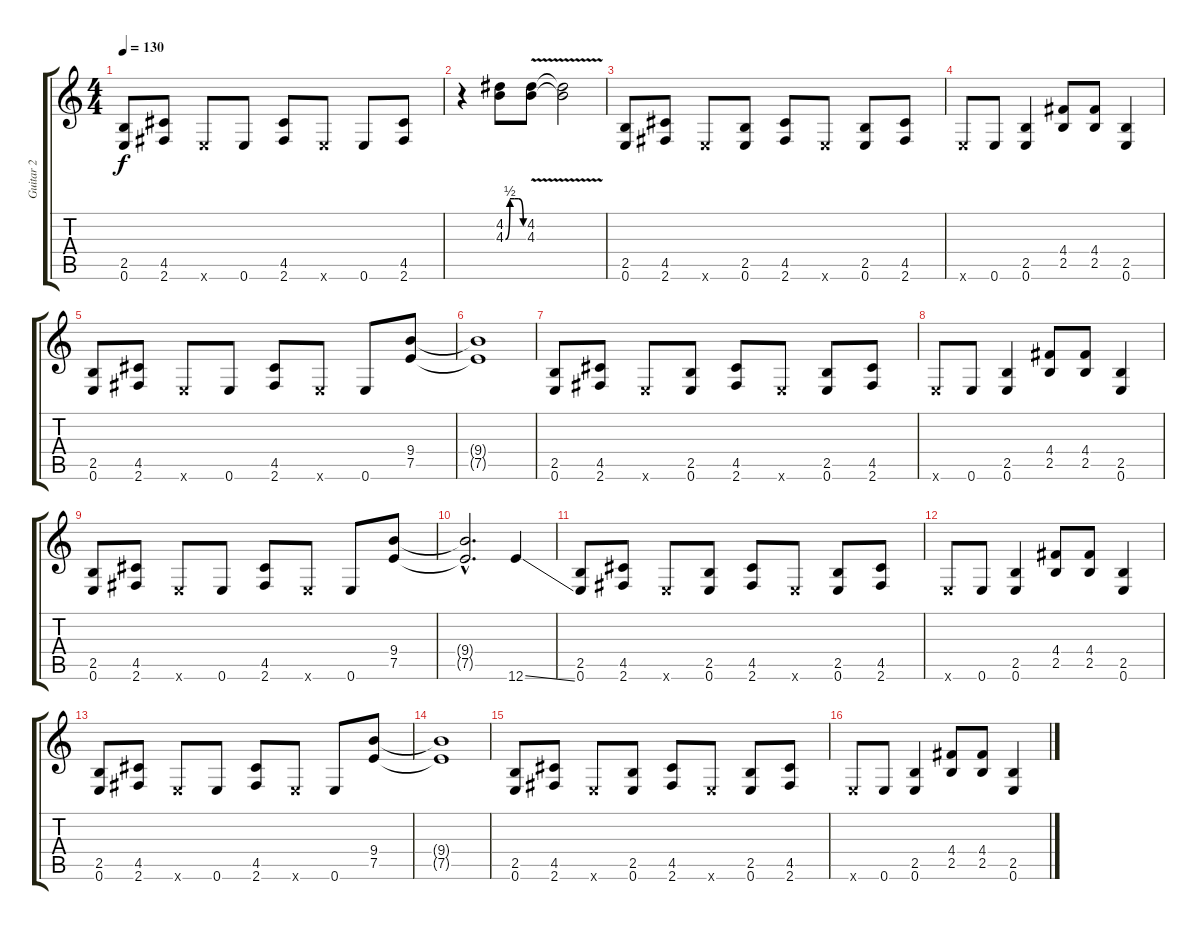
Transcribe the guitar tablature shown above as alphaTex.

\track ("Guitar 2" "Guitar 2") {instrument distortionguitar}
\staff {score tabs}
\tuning (E4 B3 G3 D3 A2 E2) {hide}
\ts (4 4)
\tempo 130
\clef g2
\ks c
(2.5 0.6).8{dy f} (4.5 2.6).8 0.6{x}.8 0.6.8 (4.5 2.6).8 0.6{x}.8 0.6.8 (4.5 2.6).8 |
r.4 (4.2 4.3{be (custom 0 0 15 2 30 2 45 2 60 0)}).8 (4.2{v} 4.3{v}).8 (4.2{t} 4.3{t}).2 |
(2.5 0.6).8 (4.5 2.6).8 0.6{x}.8 (2.5 0.6).8 (4.5 2.6).8 0.6{x}.8 (2.5 0.6).8 (4.5 2.6).8 |
0.6{x}.8 0.6.8 (2.5 0.6).4 (4.4 2.5).8 (4.4 2.5).8 (2.5 0.6).4 |
(2.5 0.6).8 (4.5 2.6).8 0.6{x}.8 0.6.8 (4.5 2.6).8 0.6{x}.8 0.6.8 (9.4 7.5).8 |
(9.4{t} 7.5{t}).1 |
(2.5 0.6).8 (4.5 2.6).8 0.6{x}.8 (2.5 0.6).8 (4.5 2.6).8 0.6{x}.8 (2.5 0.6).8 (4.5 2.6).8 |
0.6{x}.8 0.6.8 (2.5 0.6).4 (4.4 2.5).8 (4.4 2.5).8 (2.5 0.6).4 |
(2.5 0.6).8 (4.5 2.6).8 0.6{x}.8 0.6.8 (4.5 2.6).8 0.6{x}.8 0.6.8 (9.4 7.5).8 |
(9.4{hac t} 7.5{hac t}).2{d} 12.6{ss}.4 |
(2.5 0.6).8 (4.5 2.6).8 0.6{x}.8 (2.5 0.6).8 (4.5 2.6).8 0.6{x}.8 (2.5 0.6).8 (4.5 2.6).8 |
0.6{x}.8 0.6.8 (2.5 0.6).4 (4.4 2.5).8 (4.4 2.5).8 (2.5 0.6).4 |
(2.5 0.6).8 (4.5 2.6).8 0.6{x}.8 0.6.8 (4.5 2.6).8 0.6{x}.8 0.6.8 (9.4 7.5).8 |
(9.4{t} 7.5{t}).1 |
(2.5 0.6).8 (4.5 2.6).8 0.6{x}.8 (2.5 0.6).8 (4.5 2.6).8 0.6{x}.8 (2.5 0.6).8 (4.5 2.6).8 |
0.6{x}.8 0.6.8 (2.5 0.6).4 (4.4 2.5).8 (4.4 2.5).8 (2.5 0.6).4
